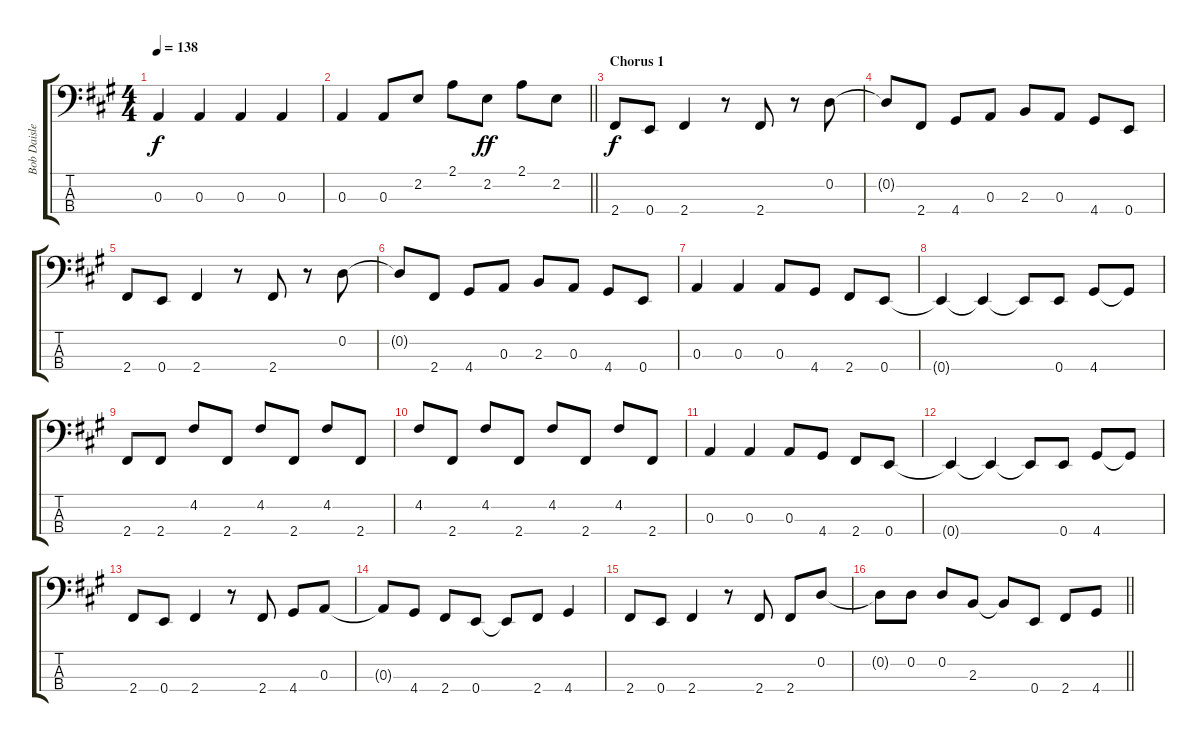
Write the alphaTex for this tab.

\track ("Bob Daisley" "Bob Daisle") {instrument electricbassfinger}
\staff {score tabs}
\tuning (G2 D2 A1 E1) {hide}
\ts (4 4)
\tempo 138
\clef f4
\ks a
0.3.4{dy f} 0.3.4 0.3.4 0.3.4 |
\barLineRight lightlight
0.3.4 0.3.8 2.2.8 2.1.8 2.2.8{dy ff} 2.1.8 2.2.8 |
\section ("" "Chorus 1")
2.4.8{dy f} 0.4.8 2.4.4 r.8 2.4.8 r.8 0.2.8 |
0.2{t}.8 2.4.8 4.4.8 0.3.8 2.3.8 0.3.8 4.4.8 0.4.8 |
2.4.8 0.4.8 2.4.4 r.8 2.4.8 r.8 0.2.8 |
0.2{t}.8 2.4.8 4.4.8 0.3.8 2.3.8 0.3.8 4.4.8 0.4.8 |
0.3.4 0.3.4 0.3.8 4.4.8 2.4.8 0.4.8 |
0.4{t}.4 0.4{t}.4 0.4{t}.8 0.4.8 4.4.8 4.4{t}.8 |
2.4.8 2.4.8 4.2.8 2.4.8 4.2.8 2.4.8 4.2.8 2.4.8 |
4.2.8 2.4.8 4.2.8 2.4.8 4.2.8 2.4.8 4.2.8 2.4.8 |
0.3.4 0.3.4 0.3.8 4.4.8 2.4.8 0.4.8 |
0.4{t}.4 0.4{t}.4 0.4{t}.8 0.4.8 4.4.8 4.4{t}.8 |
2.4.8 0.4.8 2.4.4 r.8 2.4.8 4.4.8 0.3.8 |
0.3{t}.8 4.4.8 2.4.8 0.4.8 0.4{t}.8 2.4.8 4.4.4 |
2.4.8 0.4.8 2.4.4 r.8 2.4.8 2.4.8 0.2.8 |
\barLineRight lightlight
0.2{t}.8 0.2.8 0.2.8 2.3.8 2.3{t}.8 0.4.8 2.4.8 4.4.8
